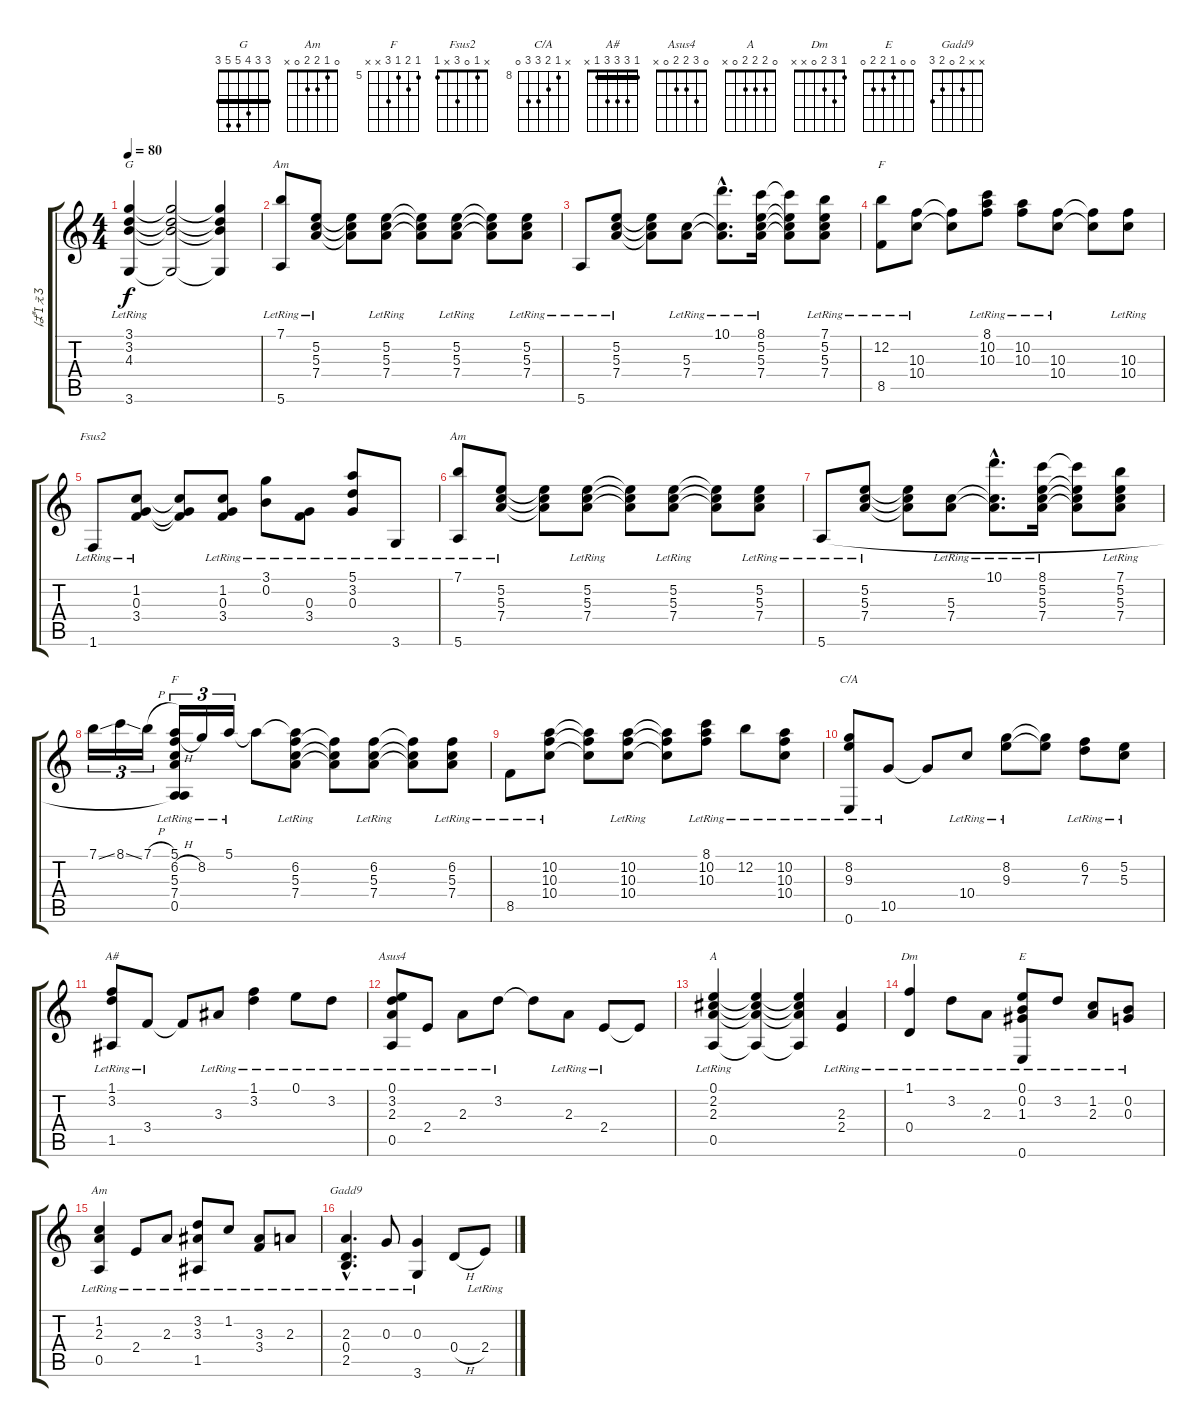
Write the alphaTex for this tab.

\track ("ぱぇ" "ぱぇ") {instrument acousticguitarnylon}
\staff {score tabs}
\tuning (E4 B3 G3 D3 A2 E2) {hide}
\chord ("G" 3 3 4 5 5 3) {barre 3}
\chord ("Am" 5 5 5 7 5 5) {firstfret 5 barre 5}
\chord ("F" 8 10 10 10 8 x) {firstfret 8 barre 8}
\chord ("Fsus2" x 1 0 3 x 1)
\chord ("Am" 5 5 5 7 7 5) {firstfret 5 barre 5}
\chord ("F" 5 6 5 7 x x) {firstfret 5}
\chord ("C/A" x 8 9 10 10 0) {firstfret 8}
\chord ("A#" 1 3 3 3 1 x) {barre 1}
\chord ("Asus4" 0 3 2 2 0 x)
\chord ("A" 0 2 2 2 0 x)
\chord ("Dm" 1 3 2 0 x x)
\chord ("E" 0 0 1 2 2 0)
\chord ("Am" 0 1 2 2 0 x)
\chord ("Gadd9" x x 2 0 2 3)
\ts (4 4)
\tempo 80
\clef g2
\ks c
(3.1{lr} 3.2{lr} 4.3{lr} 3.6{lr}).4{ch "G" dy f} (3.1{t} 3.2{t} 4.3{t} 3.6{t}).2 (3.1{t} 3.2{t} 4.3{t} 3.6{t}).4 |
(7.1{lr} 5.6{lr}).8{ch "Am"} (5.2{lr} 5.3{lr} 7.4{lr}).8 (5.2{t} 5.3{t} 7.4{t}).8 (5.2{lr} 5.3{lr} 7.4{lr}).8 (5.2{t} 5.3{t} 7.4{t}).8 (5.2{lr} 5.3{lr} 7.4{lr}).8 (5.2{t} 5.3{t} 7.4{t}).8 (5.2{lr} 5.3{lr} 7.4{lr}).8 |
5.6{lr}.8 (5.2{lr} 5.3{lr} 7.4{lr}).8 (5.2{t} 5.3{t} 7.4{t}).8 (5.3{lr} 7.4{lr}).8 (10.1{hac lr} 5.3{hac t} 7.4{hac t}).8{d} (8.1{lr} 5.2{lr} 5.3{lr} 7.4{lr}).16 (8.1{t} 5.2{t} 5.3{t} 7.4{t}).8 (7.1{lr} 5.2{lr} 5.3{lr} 7.4{lr}).8 |
(12.2{lr} 8.5{lr}).8{ch "F"} (10.3{lr} 10.4{lr}).8 (10.3{t} 10.4{t}).8 (8.1{lr} 10.2{lr} 10.3{lr}).8 (10.2{lr} 10.3{lr}).8 (10.3{lr} 10.4{lr}).8 (10.3{t} 10.4{t}).8 (10.3{lr} 10.4{lr}).8 |
1.6{lr}.8{ch "Fsus2"} (1.2{lr} 0.3{lr} 3.4{lr}).8 (1.2{t} 0.3{t} 3.4{t}).8 (1.2{lr} 0.3{lr} 3.4{lr}).8 (3.1{lr} 0.2{lr}).8 (0.3{lr} 3.4{lr}).8 (5.1{lr} 3.2{lr} 0.3{lr}).8 3.6{lr}.8 |
(7.1{lr} 5.6{lr}).8{ch "Am"} (5.2{lr} 5.3{lr} 7.4{lr}).8 (5.2{t} 5.3{t} 7.4{t}).8 (5.2{lr} 5.3{lr} 7.4{lr}).8 (5.2{t} 5.3{t} 7.4{t}).8 (5.2{lr} 5.3{lr} 7.4{lr}).8 (5.2{t} 5.3{t} 7.4{t}).8 (5.2{lr} 5.3{lr} 7.4{lr}).8 |
5.6{lr}.8 (5.2{lr} 5.3{lr} 7.4{lr}).8 (5.2{t} 5.3{t} 7.4{t}).8 (5.3{lr} 7.4{lr}).8 (10.1{hac lr} 5.3{hac t} 7.4{hac t}).8{d} (8.1{lr} 5.2{lr} 5.3{lr} 7.4{lr}).16 (8.1{t} 5.2{t} 5.3{t} 7.4{t}).8 (7.1{lr} 5.2{lr} 5.3{lr} 7.4{lr}).8 |
7.1{ss}.16{tu (3 2)} 8.1{ss}.16{tu (3 2)} 7.1{h}.16{tu (3 2)} (5.1{lr} 6.2{h} 5.3{lr} 7.4{lr} 0.5 5.6{t}).16{tu (3 2) ch "F"} 8.2{lr}.16{tu (3 2)} 5.1{lr}.16{tu (3 2)} 5.1{t}.8 (5.1{t} 6.2{lr} 5.3{lr} 7.4{lr}).8 (6.2{t} 5.3{t} 7.4{t}).8 (6.2{lr} 5.3{lr} 7.4{lr}).8 (6.2{t} 5.3{t} 7.4{t}).8 (6.2{lr} 5.3{lr} 7.4{lr}).8 |
8.5{lr}.8 (10.2{lr} 10.3{lr} 10.4{lr}).8 (10.2{t} 10.3{t} 10.4{t}).8 (10.2{lr} 10.3{lr} 10.4{lr}).8 (10.2{t} 10.3{t} 10.4{t}).8 (8.1{lr} 10.2{lr} 10.3{lr}).8 12.2{lr}.8 (10.2{lr} 10.3{lr} 10.4{lr}).8 |
(8.2{lr} 9.3{lr} 0.6{lr}).8{ch "C/A"} 10.5{lr}.8 10.5{t}.8 10.4{lr}.8 (8.2{lr} 9.3{lr}).8 (8.2{t} 9.3{t}).8 (6.2{lr} 7.3{lr}).8 (5.2{lr} 5.3{lr}).8 |
(1.1{lr} 3.2{lr} 1.5{lr}).8{ch "A#"} 3.4{lr}.8 3.4{t}.8 3.3{lr}.8 (1.1{lr} 3.2{lr}).4 0.1{lr}.8 3.2{lr}.8 |
(0.1{lr} 3.2{lr} 2.3{lr} 0.5{lr}).8{ch "Asus4"} 2.4{lr}.8 2.3{lr}.8 3.2{lr}.8 3.2{t}.8 2.3{lr}.8 2.4{lr}.8 2.4{t}.8 |
(0.1{lr} 2.2{lr} 2.3{lr} 0.5{lr}).4{ch "A"} (0.1{t} 2.2{t} 2.3{t} 0.5{t}).4 (0.1{t} 2.2{t} 2.3{t} 0.5{t}).4 (2.3{lr} 2.4{lr}).4 |
(1.1{lr} 0.4{lr}).4{ch "Dm"} 3.2{lr}.8 2.3{lr}.8 (0.1{lr} 0.2{lr} 1.3{lr} 0.6{lr}).8{ch "E"} 3.2{lr}.8 (1.2{lr} 2.3{lr}).8 (0.2{lr} 0.3{lr}).8 |
(1.2{lr} 2.3{lr} 0.5{lr}).4{ch "Am"} 2.4{lr}.8 2.3{lr}.8 (3.2{lr} 3.3{lr} 1.5{lr}).8 1.2{lr}.8 (3.3{lr} 3.4{lr}).8 2.3{lr}.8 |
(2.3{hac lr} 0.4{hac lr} 2.5{hac lr}).4{d ch "Gadd9"} 0.3{lr}.8 (0.3{lr} 3.6{lr}).4 0.4{h}.8 2.4{lr}.8
